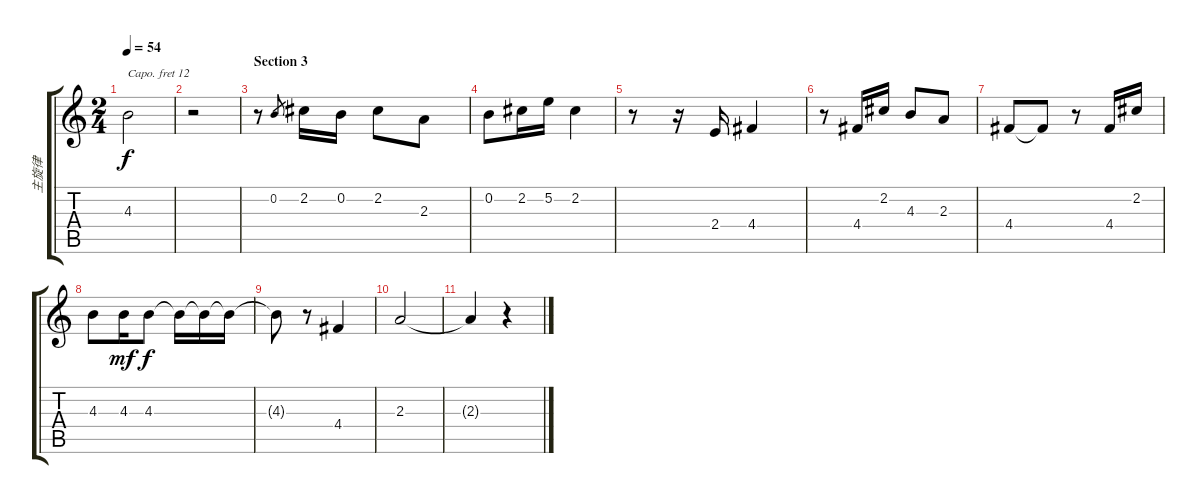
\track ("主旋律" "主旋律") {instrument harmonica}
\staff {score tabs}
\capo 12
\tuning (E4 B3 G3 D3 A2 E2) {hide}
\ts (2 4)
\tempo 54
\clef g2
\ks c
4.3.2{dy f} |
r.2 |
\section ("" "Section 3")
r.8 0.2.8{gr} 2.2.16 0.2.16 2.2.8 2.3.8 |
0.2.8 2.2.16 5.2.16 2.2.4 |
r.8 r.16 2.4.16 4.4.4 |
r.8 4.4.16 2.2.16 4.3.8 2.3.8 |
4.4.8 4.4{t}.8 r.8 4.4.16 2.2.16 |
4.3.8 4.3.16{dy mf} 4.3.8{dy f} 4.3{t}.16 4.3{t}.16 4.3{t}.16 |
4.3{t}.8 r.8 4.4.4 |
2.3.2 |
2.3{t}.4 r.4
